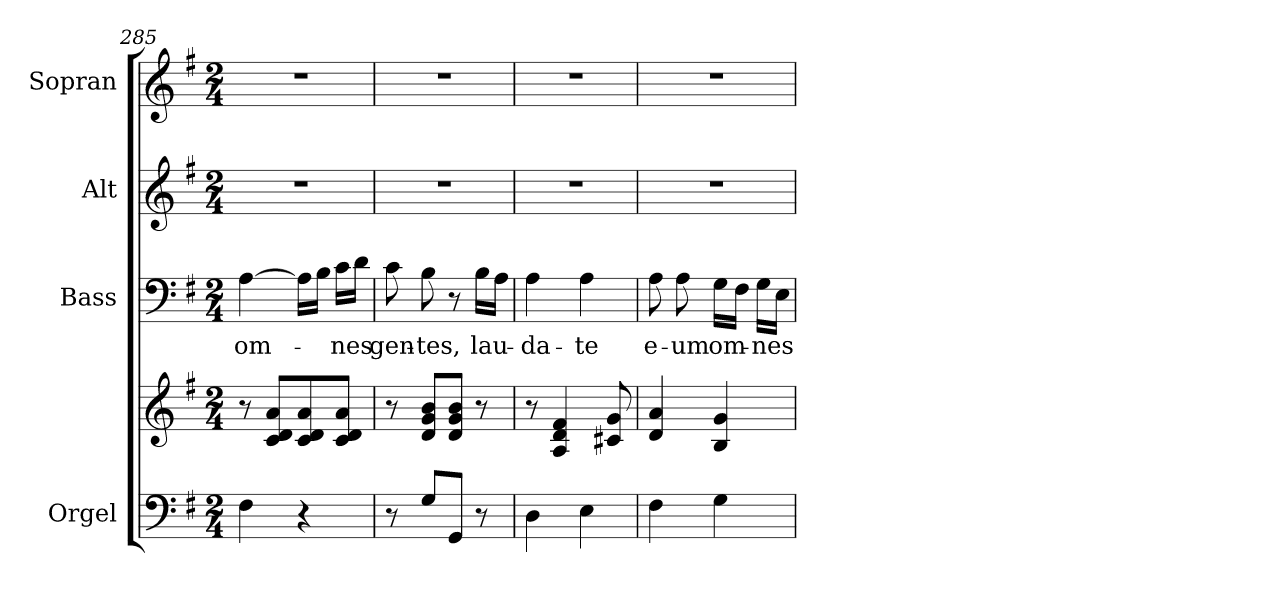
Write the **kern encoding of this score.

**kern	**kern	**kern	**text	**kern	**kern
*part4	*part4	*part3	*part3	*part2	*part1
*staff5	*staff4	*staff3	*staff3	*staff2	*staff1
*I"Orgel	*	*I"Bass	*	*I"Alt	*I"Sopran
*I'Org.	*	*I'B.	*	*I'A.	*I'S.
*clefF4	*clefG2	*clefF4	*	*clefG2	*clefG2
*k[f#]	*k[f#]	*k[f#]	*	*k[f#]	*k[f#]
*G:	*G:	*G:	*	*G:	*G:
*M2/4	*M2/4	*M2/4	*	*M2/4	*M2/4
=285	=285	=285	=285	=285	=285
!	!	!	!LO:LY:b	!	!
4F#\	8r	[4A\	om-	2r	2r
.	8c/ 8d/ 8a/L	.	.	.	.
4r	8c/ 8d/ 8a/	16A\LL]	.	.	.
.	.	16B\JJ	.	.	.
!	!	!	!LO:LY:b	!	!
.	8c/ 8d/ 8a/J	16c\LL	-nes	.	.
.	.	16d\JJ	.	.	.
=286	=286	=286	=286	=286	=286
!	!	!	!LO:LY:b	!	!
8r	8r	8c\	gen-	2r	2r
!	!	!	!LO:LY:b	!	!
8G/L	8d/ 8g/ 8b/L	8B\	-tes,	.	.
8GG/J	8d/ 8g/ 8b/J	8r	.	.	.
!	!	!	!LO:LY:b	!	!
8r	8r	16B\LL	lau-	.	.
.	.	16A\JJ	.	.	.
=287	=287	=287	=287	=287	=287
!	!	!	!LO:LY:b	!	!
4D\	8r	4A\	-da-	2r	2r
.	4A/ 4d/ 4f#/	.	.	.	.
!	!	!	!LO:LY:b	!	!
4E\	.	4A\	-te	.	.
.	8c#X/ 8g/	.	.	.	.
=288	=288	=288	=288	=288	=288
!	!	!	!LO:LY:b	!	!
4F#\	4d/ 4a/	8A\	e-	2r	2r
!	!	!	!LO:LY:b	!	!
.	.	8A\	-um	.	.
!	!	!	!LO:LY:b	!	!
4G\	4B/ 4g/	16G\LL	om-	.	.
.	.	16F#\JJ	.	.	.
!	!	!	!LO:LY:b	!	!
.	.	16G\LL	-nes	.	.
.	.	16E\JJ	.	.	.
=	=	=	=	=	=
*-	*-	*-	*-	*-	*-
